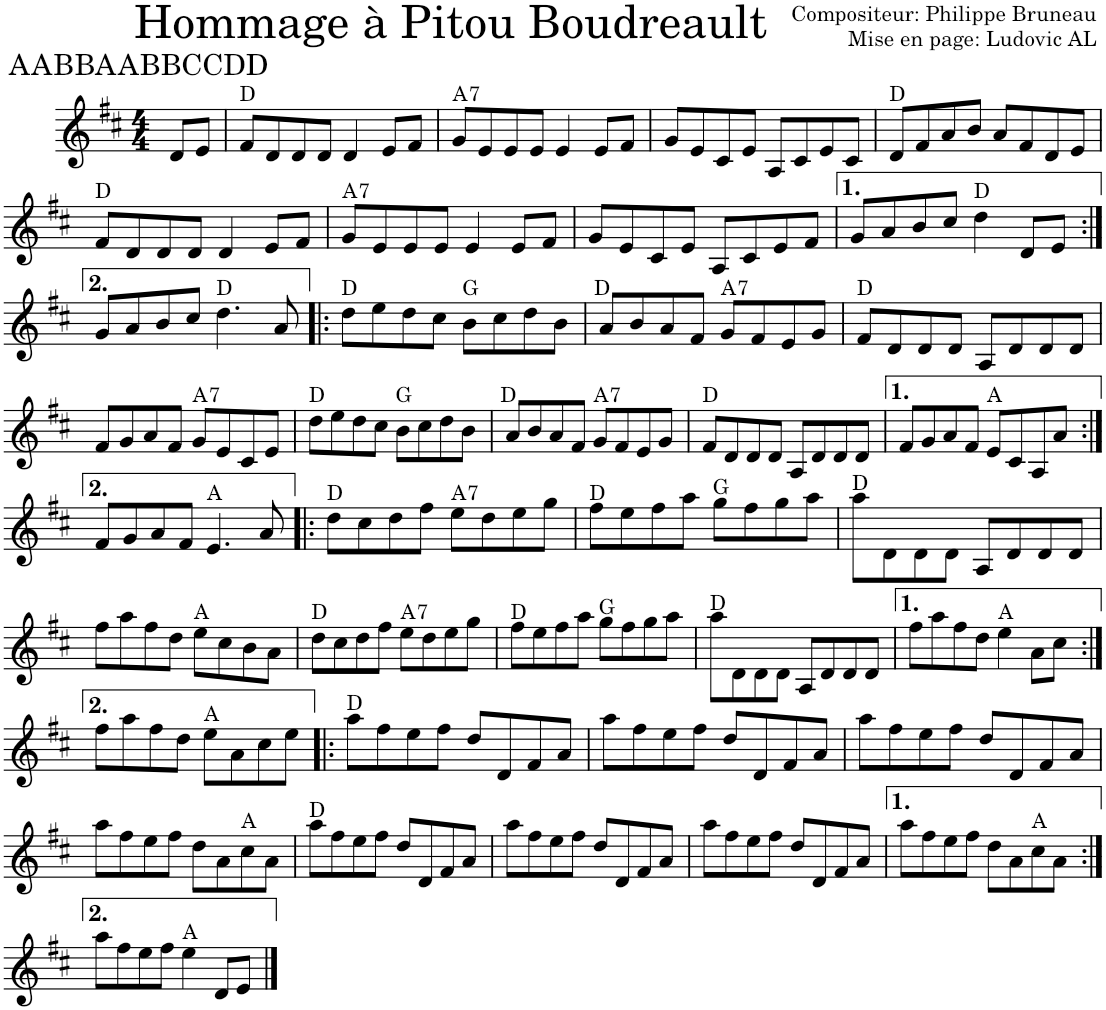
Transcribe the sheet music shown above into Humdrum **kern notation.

**kern	**harte
*part1	*part1
*staff1	*
*I"Voice	*
*I'V	*
*clefG2	*
*k[f#c#]	*
*M4/4	*
=	=
8d/L	.
8e/J	.
=1	=1
8f#/L	D:maj
8d/	.
8d/	.
8d/J	.
4d/	.
8e/L	.
8f#/J	.
=2	=2
!	!LO:H:kt=7
8g/L	A:7
8e/	.
8e/	.
8e/J	.
4e/	.
8e/L	.
8f#/J	.
=3	=3
8g/L	.
8e/	.
8c#/	.
8e/J	.
8A/L	.
8c#/	.
8e/	.
8c#/J	.
=4	=4
8d/L	D:maj
8f#/	.
8a/	.
8b/J	.
8a/L	.
8f#/	.
8d/	.
8e/J	.
!!LO:LB:g=z
=5	=5
8f#/L	D:maj
8d/	.
8d/	.
8d/J	.
4d/	.
8e/L	.
8f#/J	.
=6	=6
!	!LO:H:kt=7
8g/L	A:7
8e/	.
8e/	.
8e/J	.
4e/	.
8e/L	.
8f#/J	.
=7	=7
8g/L	.
8e/	.
8c#/	.
8e/J	.
8A/L	.
8c#/	.
8e/	.
8f#/J	.
=8	=8
8g/L	.
8a/	.
8b/	.
8cc#/J	.
4dd\	D:maj
8d/L	.
8e/J	.
!!LO:LB:g=z
=9:|!	=9:|!
8g/L	.
8a/	.
8b/	.
8cc#/J	.
4.dd\	D:maj
8a/	.
=10!|:	=10!|:
8dd\L	D:maj
8ee\	.
8dd\	.
8cc#\J	.
8b\L	G:maj
8cc#\	.
8dd\	.
8b\J	.
=11	=11
8a/L	D:maj
8b/	.
8a/	.
8f#/J	.
!	!LO:H:kt=7
8g/L	A:7
8f#/	.
8e/	.
8g/J	.
=12	=12
8f#/L	D:maj
8d/	.
8d/	.
8d/J	.
8A/L	.
8d/	.
8d/	.
8d/J	.
!!LO:LB:g=z
=13	=13
8f#/L	.
8g/	.
8a/	.
8f#/J	.
!	!LO:H:kt=7
8g/L	A:7
8e/	.
8c#/	.
8e/J	.
=14	=14
8dd\L	D:maj
8ee\	.
8dd\	.
8cc#\J	.
8b\L	G:maj
8cc#\	.
8dd\	.
8b\J	.
=15	=15
8a/L	D:maj
8b/	.
8a/	.
8f#/J	.
!	!LO:H:kt=7
8g/L	A:7
8f#/	.
8e/	.
8g/J	.
=16	=16
8f#/L	D:maj
8d/	.
8d/	.
8d/J	.
8A/L	.
8d/	.
8d/	.
8d/J	.
=17	=17
8f#/L	.
8g/	.
8a/	.
8f#/J	.
8e/L	A:maj
8c#/	.
8A/	.
8a/J	.
!!LO:LB:g=z
=18:|!	=18:|!
8f#/L	.
8g/	.
8a/	.
8f#/J	.
4.e/	A:maj
8a/	.
=19!|:	=19!|:
8dd\L	D:maj
8cc#\	.
8dd\	.
8ff#\J	.
!	!LO:H:kt=7
8ee\L	A:7
8dd\	.
8ee\	.
8gg\J	.
=20	=20
8ff#\L	D:maj
8ee\	.
8ff#\	.
8aa\J	.
8gg\L	G:maj
8ff#\	.
8gg\	.
8aa\J	.
=21	=21
8aa\L	D:maj
8d\	.
8d\	.
8d\J	.
8A/L	.
8d/	.
8d/	.
8d/J	.
!!LO:LB:g=z
=22	=22
8ff#\L	.
8aa\	.
8ff#\	.
8dd\J	.
8ee\L	A:maj
8cc#\	.
8b\	.
8a\J	.
=23	=23
8dd\L	D:maj
8cc#\	.
8dd\	.
8ff#\J	.
!	!LO:H:kt=7
8ee\L	A:7
8dd\	.
8ee\	.
8gg\J	.
=24	=24
8ff#\L	D:maj
8ee\	.
8ff#\	.
8aa\J	.
8gg\L	G:maj
8ff#\	.
8gg\	.
8aa\J	.
=25	=25
8aa\L	D:maj
8d\	.
8d\	.
8d\J	.
8A/L	.
8d/	.
8d/	.
8d/J	.
=26	=26
8ff#\L	.
8aa\	.
8ff#\	.
8dd\J	.
4ee\	A:maj
8a\L	.
8cc#\J	.
!!LO:LB:g=z
=27:|!	=27:|!
8ff#\L	.
8aa\	.
8ff#\	.
8dd\J	.
8ee\L	A:maj
8a\	.
8cc#\	.
8ee\J	.
=28!|:	=28!|:
8aa\L	D:maj
8ff#\	.
8ee\	.
8ff#\J	.
8dd/L	.
8d/	.
8f#/	.
8a/J	.
=29	=29
8aa\L	.
8ff#\	.
8ee\	.
8ff#\J	.
8dd/L	.
8d/	.
8f#/	.
8a/J	.
=30	=30
8aa\L	.
8ff#\	.
8ee\	.
8ff#\J	.
8dd/L	.
8d/	.
8f#/	.
8a/J	.
!!LO:LB:g=z
=31	=31
8aa\L	.
8ff#\	.
8ee\	.
8ff#\J	.
8dd\L	.
8a\	.
8cc#\	A:maj
8a\J	.
=32	=32
8aa\L	D:maj
8ff#\	.
8ee\	.
8ff#\J	.
8dd/L	.
8d/	.
8f#/	.
8a/J	.
=33	=33
8aa\L	.
8ff#\	.
8ee\	.
8ff#\J	.
8dd/L	.
8d/	.
8f#/	.
8a/J	.
=34	=34
8aa\L	.
8ff#\	.
8ee\	.
8ff#\J	.
8dd/L	.
8d/	.
8f#/	.
8a/J	.
=35	=35
8aa\L	.
8ff#\	.
8ee\	.
8ff#\J	.
8dd\L	.
8a\	.
8cc#\	A:maj
8a\J	.
!!LO:LB:g=z
=36:|!	=36:|!
8aa\L	.
8ff#\	.
8ee\	.
8ff#\J	.
4ee\	A:maj
8d/L	.
8e/J	.
==	==
*-	*-
